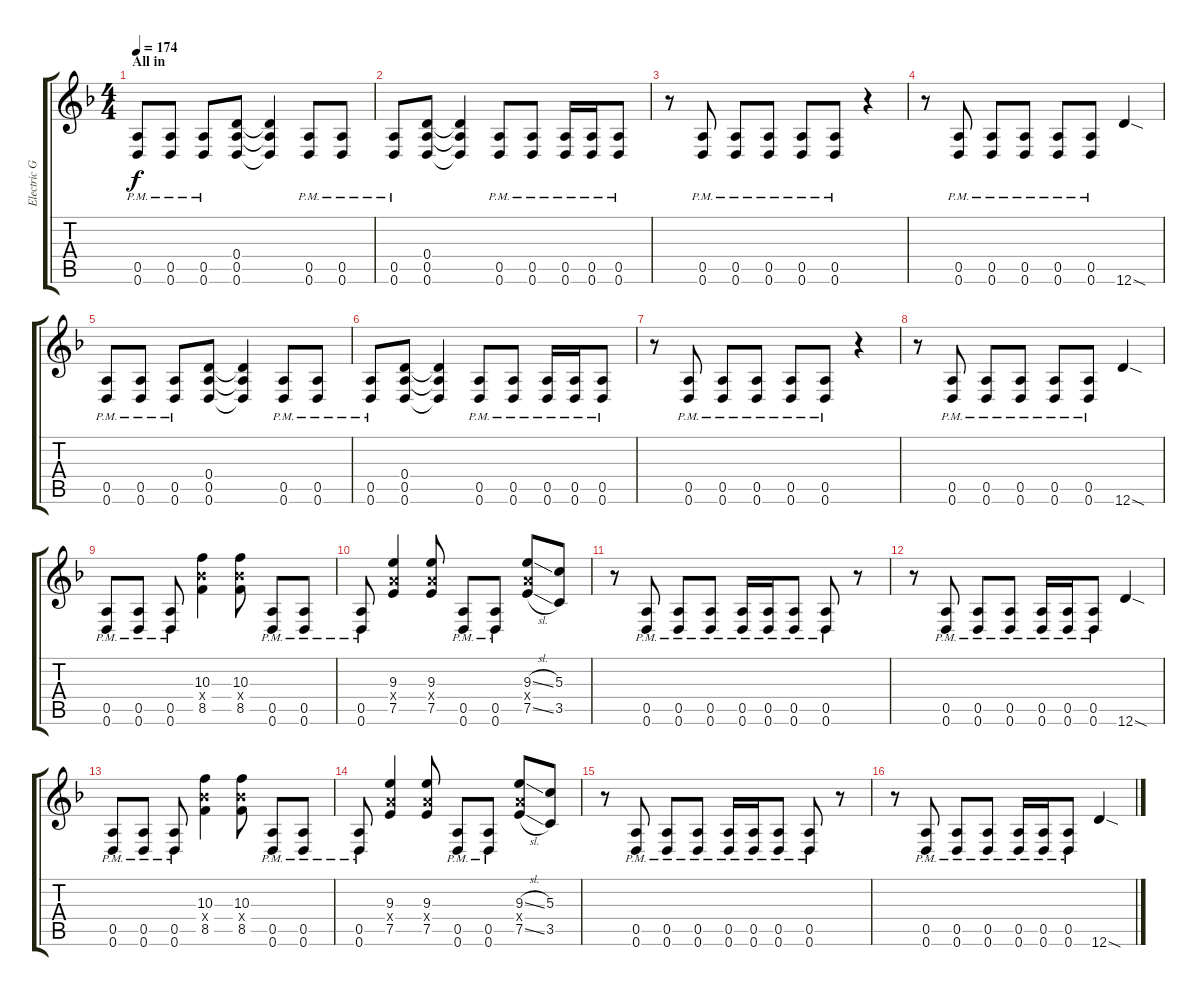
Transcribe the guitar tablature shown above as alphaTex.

\track ("Electric Guitar 1" "Electric G") {instrument distortionguitar}
\staff {score tabs}
\tuning (E4 B3 G3 D3 A2 D2) {hide}
\ts (4 4)
\section ("" "All in")
\tempo 174
\clef g2
\ks dminor
(0.5{pm} 0.6{pm}).8{dy f volume 14 balance 0 instrument distortionguitar} (0.5{pm} 0.6{pm}).8 (0.5{pm} 0.6{pm}).8 (0.4 0.5 0.6).8 (0.4{t} 0.5{t} 0.6{t}).4 (0.5{pm} 0.6{pm}).8 (0.5{pm} 0.6{pm}).8 |
(0.5{pm} 0.6{pm}).8 (0.4 0.5 0.6).8 (0.4{t} 0.5{t} 0.6{t}).4 (0.5{pm} 0.6{pm}).8 (0.5{pm} 0.6{pm}).8 (0.5{pm} 0.6{pm}).16 (0.5{pm} 0.6{pm}).16 (0.5{pm} 0.6{pm}).8 |
r.8 (0.5{pm} 0.6{pm}).8 (0.5{pm} 0.6{pm}).8 (0.5{pm} 0.6{pm}).8 (0.5{pm} 0.6{pm}).8 (0.5{pm} 0.6{pm}).8 r.4 |
r.8 (0.5{pm} 0.6{pm}).8 (0.5{pm} 0.6{pm}).8 (0.5{pm} 0.6{pm}).8 (0.5{pm} 0.6{pm}).8 (0.5{pm} 0.6{pm}).8 12.6{sod}.4 |
(0.5{pm} 0.6{pm}).8 (0.5{pm} 0.6{pm}).8 (0.5{pm} 0.6{pm}).8 (0.4 0.5 0.6).8 (0.4{t} 0.5{t} 0.6{t}).4 (0.5{pm} 0.6{pm}).8 (0.5{pm} 0.6{pm}).8 |
(0.5{pm} 0.6{pm}).8 (0.4 0.5 0.6).8 (0.4{t} 0.5{t} 0.6{t}).4 (0.5{pm} 0.6{pm}).8 (0.5{pm} 0.6{pm}).8 (0.5{pm} 0.6{pm}).16 (0.5{pm} 0.6{pm}).16 (0.5{pm} 0.6{pm}).8 |
r.8 (0.5{pm} 0.6{pm}).8 (0.5{pm} 0.6{pm}).8 (0.5{pm} 0.6{pm}).8 (0.5{pm} 0.6{pm}).8 (0.5{pm} 0.6{pm}).8 r.4 |
r.8 (0.5{pm} 0.6{pm}).8 (0.5{pm} 0.6{pm}).8 (0.5{pm} 0.6{pm}).8 (0.5{pm} 0.6{pm}).8 (0.5{pm} 0.6{pm}).8 12.6{sod}.4 |
(0.5{pm} 0.6{pm}).8 (0.5{pm} 0.6{pm}).8 (0.5{pm} 0.6{pm}).8 (10.3 8.4{x} 8.5).4 (10.3 8.4{x} 8.5).8 (0.5{pm} 0.6{pm}).8 (0.5{pm} 0.6{pm}).8 |
(0.5{pm} 0.6{pm}).8 (9.3 7.4{x} 7.5).4 (9.3 7.4{x} 7.5).8 (0.5{pm} 0.6{pm}).8 (0.5{pm} 0.6{pm}).8 (9.3{sl} 7.4{x} 7.5{sl}).8 (5.3 3.5).8 |
r.8 (0.5{pm} 0.6{pm}).8 (0.5{pm} 0.6{pm}).8 (0.5{pm} 0.6{pm}).8 (0.5{pm} 0.6{pm}).16 (0.5{pm} 0.6{pm}).16 (0.5{pm} 0.6{pm}).8 (0.5{pm} 0.6{pm}).8 r.8 |
r.8 (0.5{pm} 0.6{pm}).8 (0.5{pm} 0.6{pm}).8 (0.5{pm} 0.6{pm}).8 (0.5{pm} 0.6{pm}).16 (0.5{pm} 0.6{pm}).16 (0.5{pm} 0.6{pm}).8 12.6{sod}.4 |
(0.5{pm} 0.6{pm}).8 (0.5{pm} 0.6{pm}).8 (0.5{pm} 0.6{pm}).8 (10.3 8.4{x} 8.5).4 (10.3 8.4{x} 8.5).8 (0.5{pm} 0.6{pm}).8 (0.5{pm} 0.6{pm}).8 |
(0.5{pm} 0.6{pm}).8 (9.3 7.4{x} 7.5).4 (9.3 7.4{x} 7.5).8 (0.5{pm} 0.6{pm}).8 (0.5{pm} 0.6{pm}).8 (9.3{sl} 7.4{x} 7.5{sl}).8 (5.3 3.5).8 |
r.8 (0.5{pm} 0.6{pm}).8 (0.5{pm} 0.6{pm}).8 (0.5{pm} 0.6{pm}).8 (0.5{pm} 0.6{pm}).16 (0.5{pm} 0.6{pm}).16 (0.5{pm} 0.6{pm}).8 (0.5{pm} 0.6{pm}).8 r.8 |
r.8 (0.5{pm} 0.6{pm}).8 (0.5{pm} 0.6{pm}).8 (0.5{pm} 0.6{pm}).8 (0.5{pm} 0.6{pm}).16 (0.5{pm} 0.6{pm}).16 (0.5{pm} 0.6{pm}).8 12.6{sod}.4
